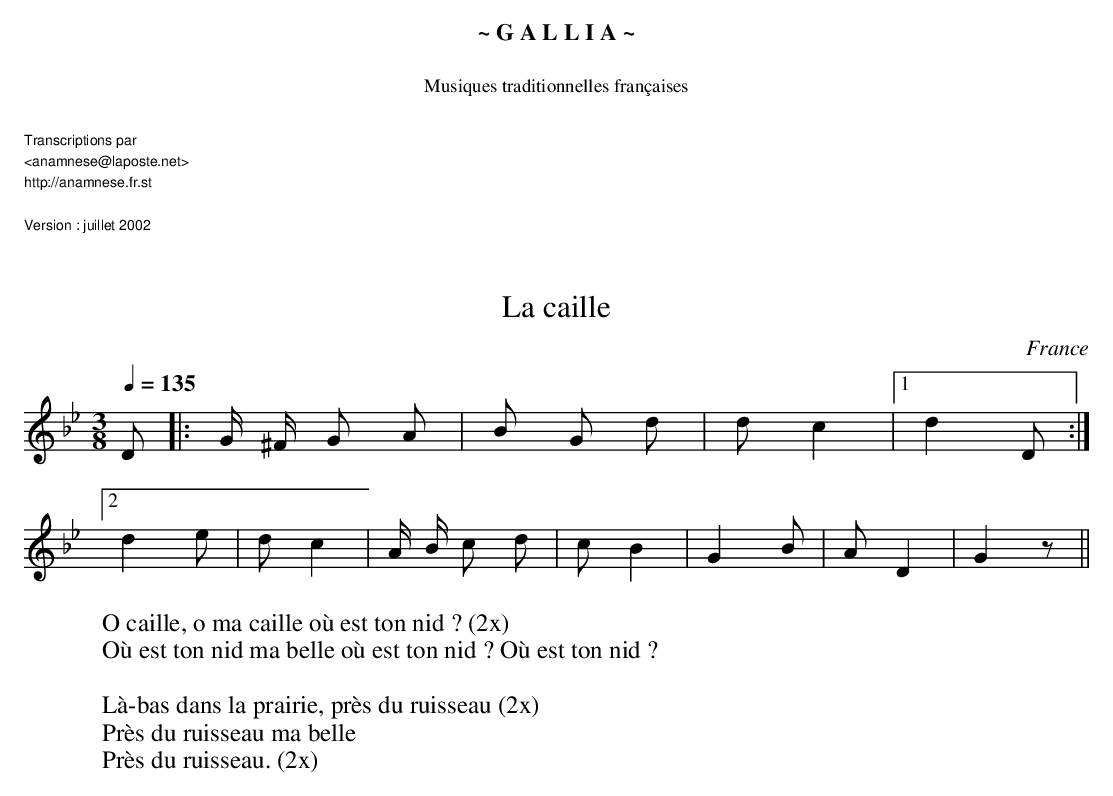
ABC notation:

X:1
T:La caille
O:France
M:3/8
L:1/8
Q:1/4=135
K:Bb
D |: G/ ^F/ G A | B G d | d c2 |1 d2 D :|2
d2 e | d c2 | A/ B/ c d | c B2 | G2 B | A D2 | G2 z ||
W:O caille, o ma caille où est ton nid ? (2x)
W:Où est ton nid ma belle où est ton nid ? Où est ton nid ?
W:
W:Là-bas dans la prairie, près du ruisseau (2x)
W:Près du ruisseau ma belle
W:Près du ruisseau. (2x)
